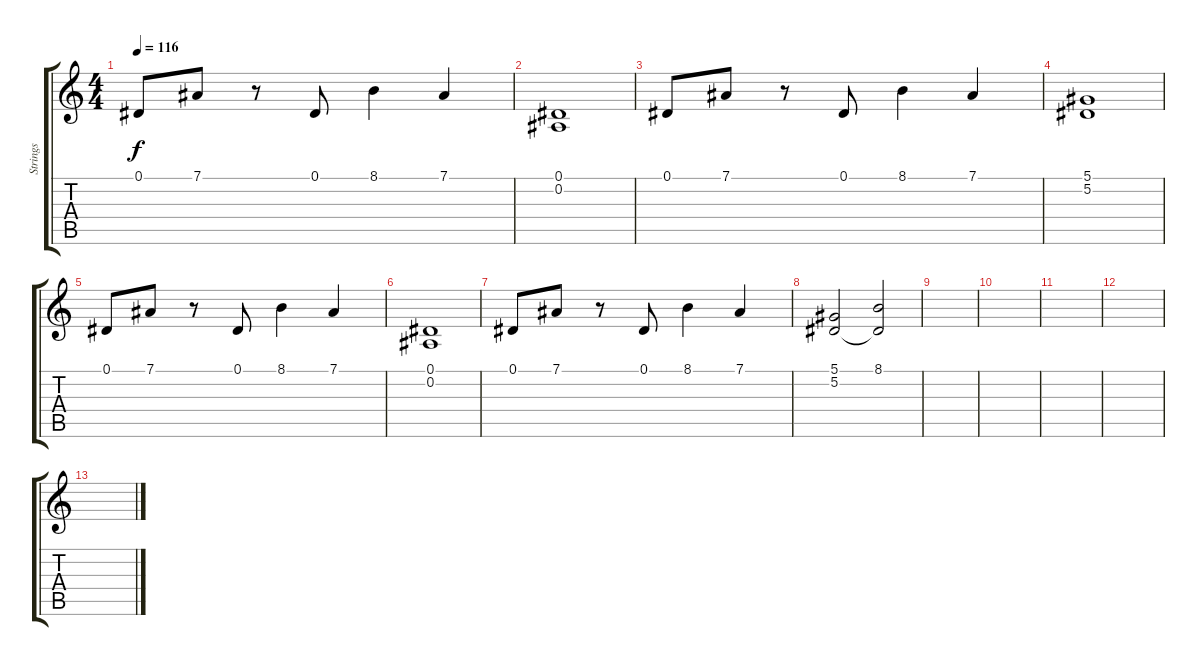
\track ("Strings" "Strings") {instrument stringensemble1}
\staff {score tabs}
\tuning (Eb4 Bb3 Gb3 Db3 Ab2 Eb2) {hide}
\ts (4 4)
\section ("" "")
\tempo 116
\clef g2
\ks c
0.1.8{dy f} 7.1.8 r.8 0.1.8 8.1.4 7.1.4 |
(0.1 0.2).1 |
0.1.8 7.1.8 r.8 0.1.8 8.1.4 7.1.4 |
(5.1 5.2).1 |
0.1.8 7.1.8 r.8 0.1.8 8.1.4 7.1.4 |
(0.1 0.2).1 |
0.1.8 7.1.8 r.8 0.1.8 8.1.4 7.1.4 |
(5.1 5.2).2 (8.1 5.2{t}).2 |
\section ("" "")
|
|
|
|
\section ("" "")
